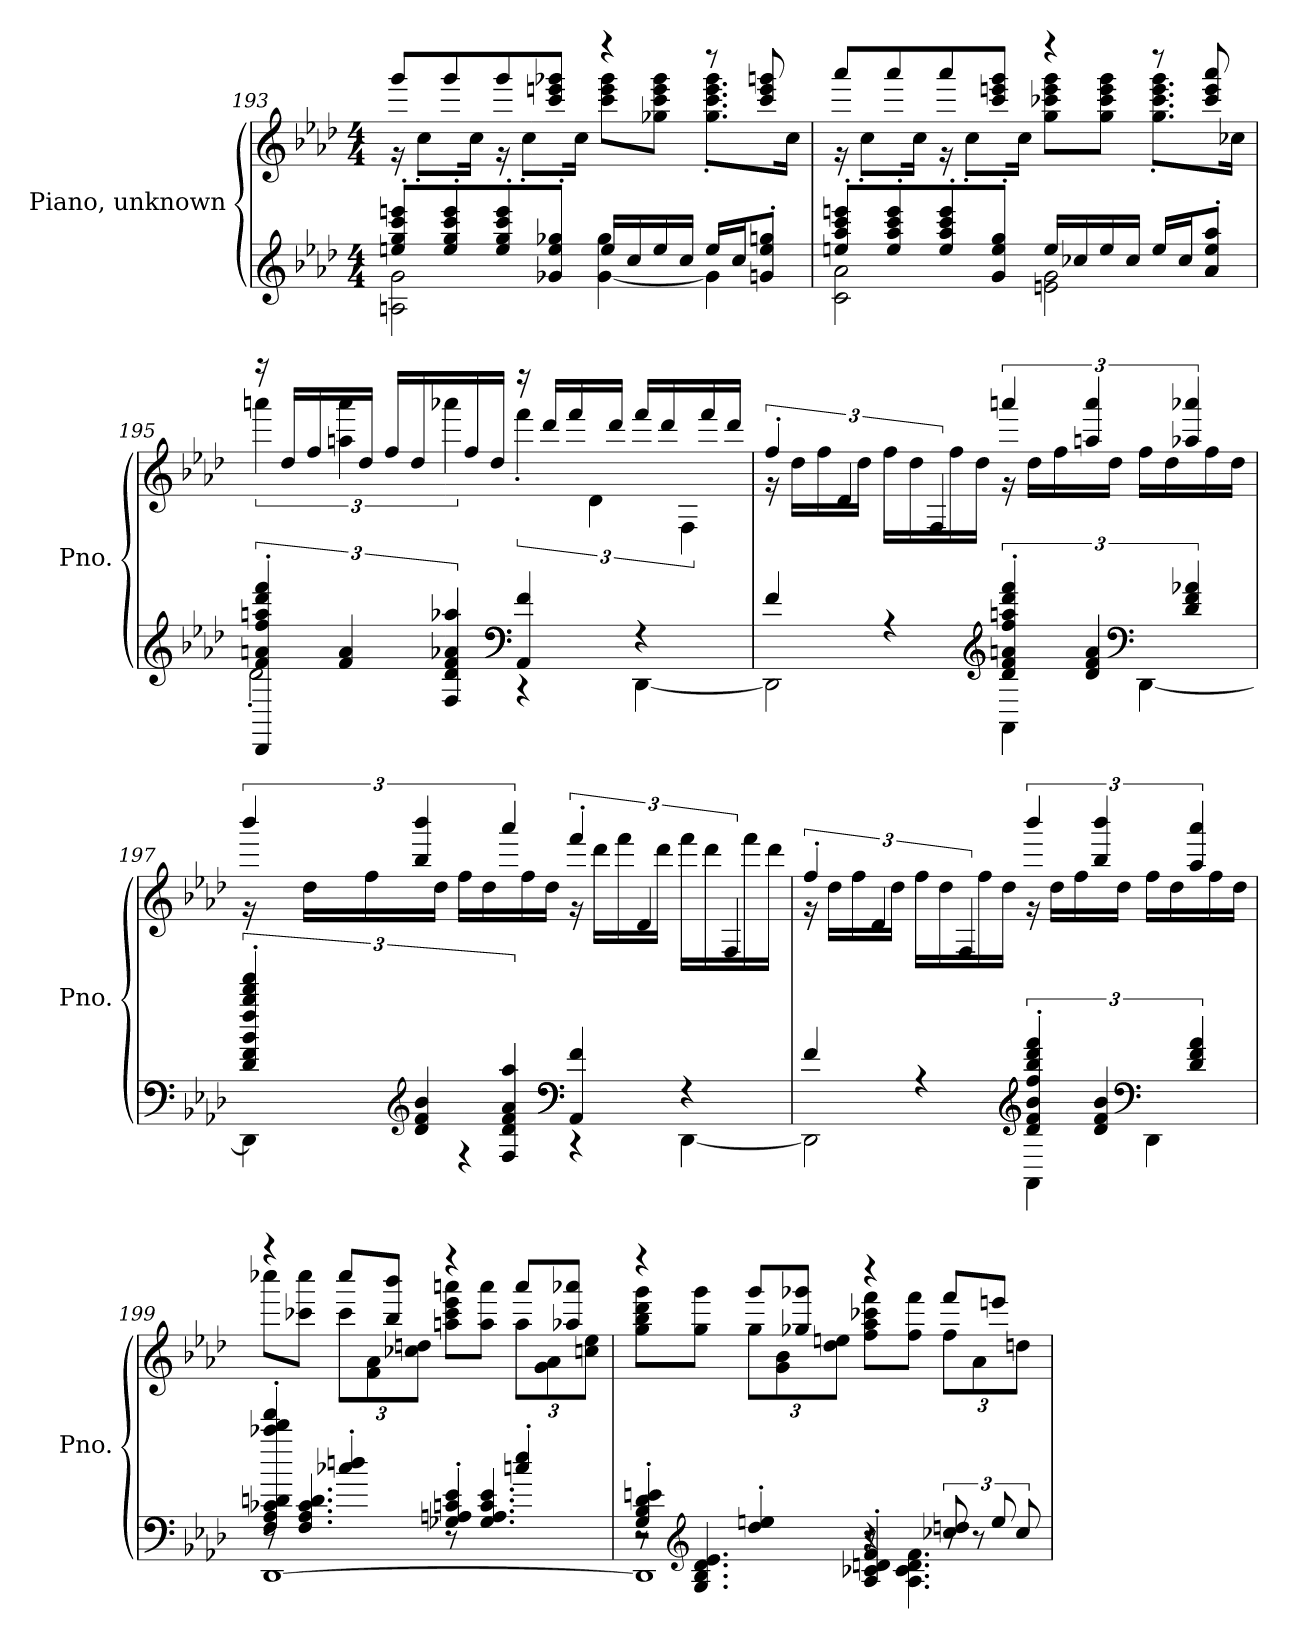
**kern	**kern
*part1	*part1
*staff2	*staff1
*I"Piano, unknown	*
*I'Pno.	*
!!LO:LB:g=z
*clefG2	*clefG2
*k[b-e-a-d-]	*k[b-e-a-d-]
*M4/4	*M4/4
=193	=193
*^	*^
8een/' 8gg/' 8ccc/' 8eeen/'L	2An\ 2g\	8ggg/L	16r
.	.	.	8cc'\L
8ee/' 8gg/' 8ccc/' 8eee/'	.	8ggg/	.
.	.	.	16cc\Jk
8ee/' 8gg/' 8ccc/' 8eee/'	.	8ggg/	16r
.	.	.	8cc'\L
8g-X/' 8ee/' 8gg-X/'J	.	8ccc/ 8eeen/ 8ggg-X/J	.
.	.	.	16cc\Jk
16ee/LL	[4g-\ 4gg-\	4r	8ccc\ 8eee\ 8ggg-\L
16cc/	.	.	.
16ee/	.	.	8gg-X\ 8ccc\ 8eee\ 8ggg-\J
16cc/JJ	.	.	.
16ee/LL	4g-\]	8r	8.gg-\' 8.ccc\' 8.eee\' 8.ggg-\'L
16cc/J	.	.	.
8gn/' 8ee/' 8ggn/'J	.	8ccc/ 8eee/ 8gggn/	.
.	.	.	16cc\Jk
=194	=194	=194	=194
8een/' 8aa-/' 8ccc/' 8eeen/'L	2c\ 2a-\	8aaa-/L	16r
.	.	.	8cc'\L
8ee/' 8aa-/' 8ccc/' 8eee/'	.	8aaa-/	.
.	.	.	16cc\Jk
8ee/' 8aa-/' 8ccc/' 8eee/'	.	8aaa-/	16r
.	.	.	8cc'\L
8g/' 8ee/' 8gg/'J	.	8ccc/ 8eeen/ 8ggg/J	.
.	.	.	16cc\Jk
16ee/LL	2en\ 2g\	4r	8gg\ 8ccc-X\ 8eee\ 8ggg\L
16cc-X/	.	.	.
16ee/	.	.	8gg\ 8ccc-\ 8eee\ 8ggg\J
16cc-/JJ	.	.	.
16ee/LL	.	8r	8.gg\' 8.ccc-\' 8.eee\' 8.ggg\'L
16cc-/J	.	.	.
8a-/' 8ee/' 8aa-/'J	.	8ccc-/ 8eee/ 8aaa-/	.
.	.	.	16cc-X\Jk
!!LO:LB:g=z	!!
=195	=195	=195	=195
6DD-/' 6f/' 6an/' 6ff/' 6aan/' 6ddd-/' 6fff/'	2d-'\	16r	6aaan\
.	.	16dd-/LL	.
.	.	16ff/	.
6f/ 6a/	.	.	6aan\ 6aaa\
.	.	16dd-/JJ	.
.	.	16ff/LL	.
.	.	16dd-/	.
6F/ 6d-/ 6f/ 6a-X/ 6aa-X/	.	.	6aaa-X\
.	.	16ff/	.
.	.	16dd-/JJ	.
*clefF4	*	*	*
4AA-/ 4f/	4r	16r	6fff'\
.	.	16ddd-/LL	.
.	.	16fff/	.
.	.	.	6d-\
.	.	16ddd-/JJ	.
4r	[4DD-\	16fff/LL	.
.	.	16ddd-/	.
.	.	.	6F\
.	.	16fff/	.
.	.	16ddd-/JJ	.
!!LO:PB:g=z	!!
=196	=196	=196	=196
4f/	2DD-\]	6ff'/	16r
.	.	.	16dd-\LL
.	.	.	16ff\
.	.	6d-/	.
.	.	.	16dd-\JJ
4r	.	.	16ff\LL
.	.	.	16dd-\
.	.	6F/	.
.	.	.	16ff\
.	.	.	16dd-\JJ
*clefG2	*	*	*
6d-/' 6f/' 6an/' 6ff/' 6aan/' 6ddd-/' 6fff/'	4AA-\	6aaan/	16r
.	.	.	16dd-\LL
.	.	.	16ff\
6d-/ 6f/ 6a/	.	6aan/ 6aaa/	.
.	.	.	16dd-\JJ
*clefF4	*	*	*
.	[4DD-\	.	16ff\LL
.	.	.	16dd-\
6d-/ 6f/ 6a-X/	.	6aa-X/ 6aaa-X/	.
.	.	.	16ff\
.	.	.	16dd-\JJ
!!LO:LB:g=z	!!
=197	=197	=197	=197
6d-/' 6f/' 6b-/' 6ff/' 6bb-/' 6ddd-/' 6fff/'	4DD-\]	6bbb-/	16r
.	.	.	16dd-\LL
.	.	.	16ff\
*clefG2	*	*	*
6d-/ 6f/ 6b-/	.	6bb-/ 6bbb-/	.
.	.	.	16dd-\JJ
.	4r	.	16ff\LL
.	.	.	16dd-\
6F/ 6d-/ 6f/ 6a-/ 6aa-/	.	6aaa-/	.
.	.	.	16ff\
.	.	.	16dd-\JJ
*clefF4	*	*	*
4AA-/ 4f/	4r	6fff'/	16r
.	.	.	16ddd-\LL
.	.	.	16fff\
.	.	6d-/	.
.	.	.	16ddd-\JJ
4r	[4DD-\	.	16fff\LL
.	.	.	16ddd-\
.	.	6F/	.
.	.	.	16fff\
.	.	.	16ddd-\JJ
!!LO:LB:g=z	!!
=198	=198	=198	=198
4f/	2DD-\]	6ff'/	16r
.	.	.	16dd-\LL
.	.	.	16ff\
.	.	6d-/	.
.	.	.	16dd-\JJ
4r	.	.	16ff\LL
.	.	.	16dd-\
.	.	6F/	.
.	.	.	16ff\
.	.	.	16dd-\JJ
*clefG2	*	*	*
6d-/' 6f/' 6b-/' 6ff/' 6bb-/' 6ddd-/' 6fff/'	4AA-\	6bbb-/	16r
.	.	.	16dd-\LL
.	.	.	16ff\
6d-/ 6f/ 6b-/	.	6bb-/ 6bbb-/	.
.	.	.	16dd-\JJ
*clefF4	*	*	*
.	4DD-\	.	16ff\LL
.	.	.	16dd-\
6d-/ 6f/ 6a-/	.	6aa-/ 6aaa-/	.
.	.	.	16ff\
.	.	.	16dd-\JJ
!!LO:LB:g=z	!!
=199	=199	=199	=199
*	*^	*	*
4F/' 4A-/' 4c-X/' 4dn/' 4ccc-X/' 4ddd-/' 4fff/'	8r	[1DD-	4r	8cccc-X\L
.	4.F/ 4.A-/ 4.c-/ 4.d/	.	.	8ccc-X\ 8cccc-\J
*	*	*	*	*Xbrackettup
4cc-X/' 4ddn/'	.	.	8cccc-/L	12ccc-\L
.	.	.	.	12f\ 12a-\
.	.	.	8bb-/ 8bbb-/J	.
.	.	.	.	12cc-X\ 12ddn\J
4G-X/' 4An/' 4cn/' 4e-/'	8r	.	4r	8aan\ 8ccc-\ 8eee-\ 8aaan\L
.	4.G-/ 4.A/ 4.c/ 4.e-/	.	.	8aa\ 8aaa\J
4ccn/' 4ee-/'	.	.	8aaa/L	12aa\L
.	.	.	.	12g\ 12a-\
.	.	.	8aa-X/ 8aaa-X/J	.
.	.	.	.	12ccn\ 12ee-\J
!!LO:LB:g=z	!!
=200	=200	=200	=200	=200
*	*	*^	*	*
4G/' 4B-/' 4d-/' 4en/'	2r	8r	1DD-]	4r	8gg\ 8bb-\ 8ddd-\ 8ggg\L
*clefG2	*	*	*	*	*
.	.	4.G/ 4.B-/ 4.d-/ 4.e/	.	.	8gg\ 8ggg\J
4dd-/' 4een/'	.	.	.	8ggg/L	12gg\L
.	.	.	.	.	12g\ 12b-\
.	.	.	.	8gg-X/ 8ggg-X/J	.
.	.	.	.	.	12dd-\ 12een\J
4A-/' 4c-X/' 4dn/' 4f/'	8r	4r	.	4r	8ff\ 8aa-\ 8ccc-X\ 8fff\L
.	4.A-\ 4.c-\ 4.d\ 4.f\	.	.	.	8ff\ 8fff\J
12cc-X/ 12ddn/	.	8r	.	8fff/L	12ff\L
12r	.	.	.	.	12a-\
.	.	8ee/	.	8eeen/J	.
12cc-/	.	.	.	.	12ddn\J
*v	*v	*v	*v	*	*
*	*v	*v
=	=
*-	*-
